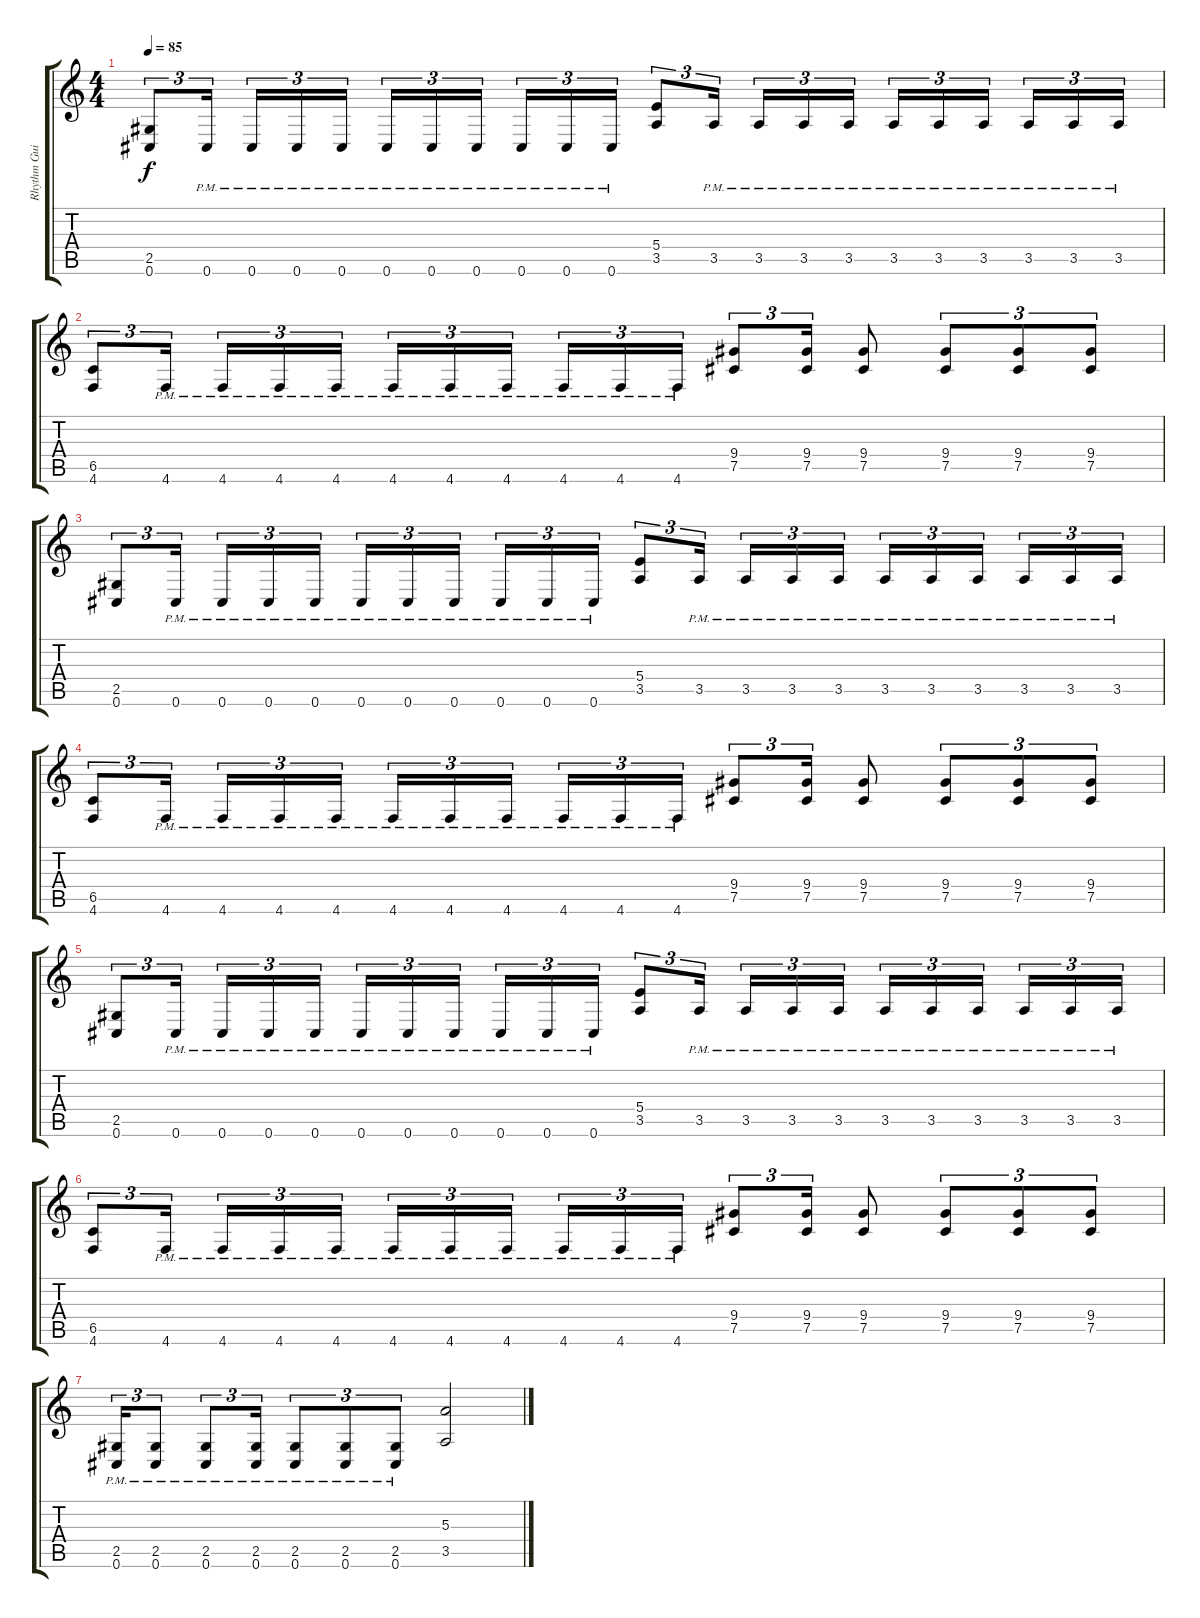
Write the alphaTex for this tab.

\track ("Rhythm Guitar" "Rhythm Gui") {instrument distortionguitar}
\staff {score tabs}
\tuning (Db4 Ab3 E3 B2 Gb2 Db2) {hide}
\ts (4 4)
\tempo 85
\clef g2
\ks c
(2.5 0.6).8{tu (3 2) dy f} 0.6{pm}.16{tu (3 2)} 0.6{pm}.16{tu (3 2)} 0.6{pm}.16{tu (3 2)} 0.6{pm}.16{tu (3 2)} 0.6{pm}.16{tu (3 2)} 0.6{pm}.16{tu (3 2)} 0.6{pm}.16{tu (3 2)} 0.6{pm}.16{tu (3 2)} 0.6{pm}.16{tu (3 2)} 0.6{pm}.16{tu (3 2)} (5.4 3.5).8{tu (3 2)} 3.5{pm}.16{tu (3 2)} 3.5{pm}.16{tu (3 2)} 3.5{pm}.16{tu (3 2)} 3.5{pm}.16{tu (3 2)} 3.5{pm}.16{tu (3 2)} 3.5{pm}.16{tu (3 2)} 3.5{pm}.16{tu (3 2)} 3.5{pm}.16{tu (3 2)} 3.5{pm}.16{tu (3 2)} 3.5{pm}.16{tu (3 2)} |
(6.5 4.6).8{tu (3 2)} 4.6{pm}.16{tu (3 2)} 4.6{pm}.16{tu (3 2)} 4.6{pm}.16{tu (3 2)} 4.6{pm}.16{tu (3 2)} 4.6{pm}.16{tu (3 2)} 4.6{pm}.16{tu (3 2)} 4.6{pm}.16{tu (3 2)} 4.6{pm}.16{tu (3 2)} 4.6{pm}.16{tu (3 2)} 4.6{pm}.16{tu (3 2)} (9.4 7.5).8{tu (3 2)} (9.4 7.5).16{tu (3 2)} (9.4 7.5).8 (9.4 7.5).8{tu (3 2)} (9.4 7.5).8{tu (3 2)} (9.4 7.5).8{tu (3 2)} |
(2.5 0.6).8{tu (3 2)} 0.6{pm}.16{tu (3 2)} 0.6{pm}.16{tu (3 2)} 0.6{pm}.16{tu (3 2)} 0.6{pm}.16{tu (3 2)} 0.6{pm}.16{tu (3 2)} 0.6{pm}.16{tu (3 2)} 0.6{pm}.16{tu (3 2)} 0.6{pm}.16{tu (3 2)} 0.6{pm}.16{tu (3 2)} 0.6{pm}.16{tu (3 2)} (5.4 3.5).8{tu (3 2)} 3.5{pm}.16{tu (3 2)} 3.5{pm}.16{tu (3 2)} 3.5{pm}.16{tu (3 2)} 3.5{pm}.16{tu (3 2)} 3.5{pm}.16{tu (3 2)} 3.5{pm}.16{tu (3 2)} 3.5{pm}.16{tu (3 2)} 3.5{pm}.16{tu (3 2)} 3.5{pm}.16{tu (3 2)} 3.5{pm}.16{tu (3 2)} |
(6.5 4.6).8{tu (3 2)} 4.6{pm}.16{tu (3 2)} 4.6{pm}.16{tu (3 2)} 4.6{pm}.16{tu (3 2)} 4.6{pm}.16{tu (3 2)} 4.6{pm}.16{tu (3 2)} 4.6{pm}.16{tu (3 2)} 4.6{pm}.16{tu (3 2)} 4.6{pm}.16{tu (3 2)} 4.6{pm}.16{tu (3 2)} 4.6{pm}.16{tu (3 2)} (9.4 7.5).8{tu (3 2)} (9.4 7.5).16{tu (3 2)} (9.4 7.5).8 (9.4 7.5).8{tu (3 2)} (9.4 7.5).8{tu (3 2)} (9.4 7.5).8{tu (3 2)} |
(2.5 0.6).8{tu (3 2)} 0.6{pm}.16{tu (3 2)} 0.6{pm}.16{tu (3 2)} 0.6{pm}.16{tu (3 2)} 0.6{pm}.16{tu (3 2)} 0.6{pm}.16{tu (3 2)} 0.6{pm}.16{tu (3 2)} 0.6{pm}.16{tu (3 2)} 0.6{pm}.16{tu (3 2)} 0.6{pm}.16{tu (3 2)} 0.6{pm}.16{tu (3 2)} (5.4 3.5).8{tu (3 2)} 3.5{pm}.16{tu (3 2)} 3.5{pm}.16{tu (3 2)} 3.5{pm}.16{tu (3 2)} 3.5{pm}.16{tu (3 2)} 3.5{pm}.16{tu (3 2)} 3.5{pm}.16{tu (3 2)} 3.5{pm}.16{tu (3 2)} 3.5{pm}.16{tu (3 2)} 3.5{pm}.16{tu (3 2)} 3.5{pm}.16{tu (3 2)} |
(6.5 4.6).8{tu (3 2)} 4.6{pm}.16{tu (3 2)} 4.6{pm}.16{tu (3 2)} 4.6{pm}.16{tu (3 2)} 4.6{pm}.16{tu (3 2)} 4.6{pm}.16{tu (3 2)} 4.6{pm}.16{tu (3 2)} 4.6{pm}.16{tu (3 2)} 4.6{pm}.16{tu (3 2)} 4.6{pm}.16{tu (3 2)} 4.6{pm}.16{tu (3 2)} (9.4 7.5).8{tu (3 2)} (9.4 7.5).16{tu (3 2)} (9.4 7.5).8 (9.4 7.5).8{tu (3 2)} (9.4 7.5).8{tu (3 2)} (9.4 7.5).8{tu (3 2)} |
(2.5{pm} 0.6{pm}).16{tu (3 2) volume 16} (2.5{pm} 0.6{pm}).8{tu (3 2)} (2.5{pm} 0.6{pm}).8{tu (3 2)} (2.5{pm} 0.6{pm}).16{tu (3 2)} (2.5{pm} 0.6{pm}).8{tu (3 2)} (2.5{pm} 0.6{pm}).8{tu (3 2)} (2.5{pm} 0.6{pm}).8{tu (3 2)} (5.3 3.5).2
